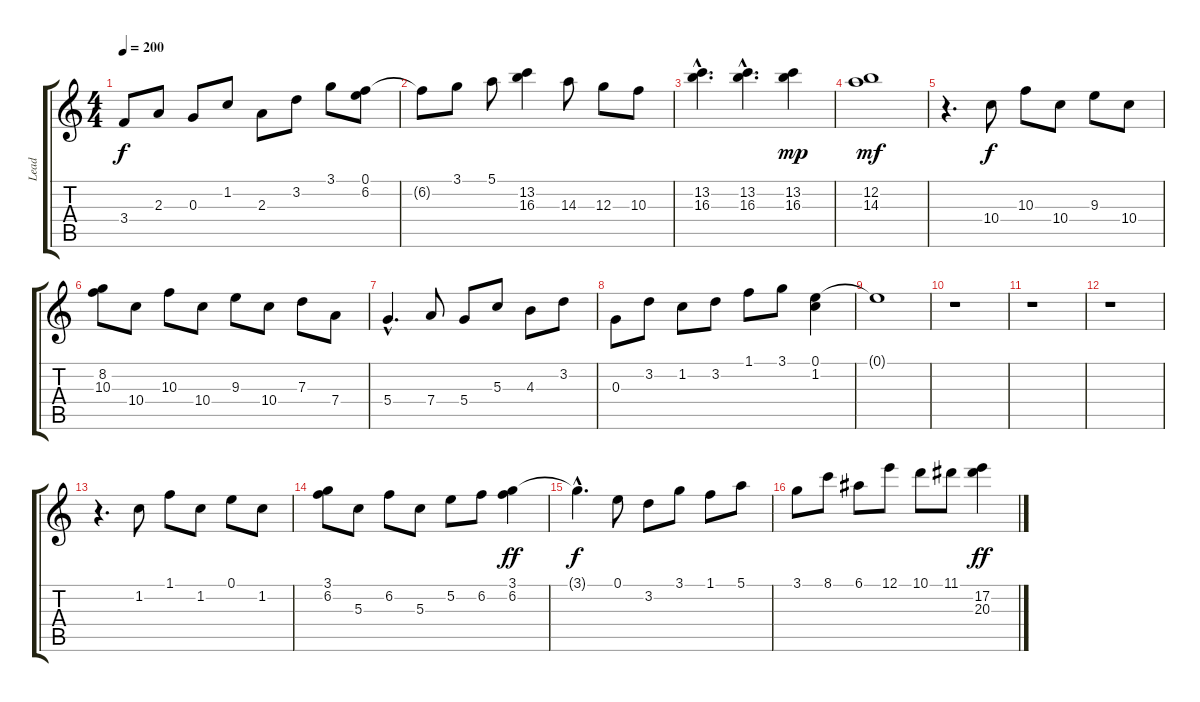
\track ("Lead" "Lead") {instrument distortionguitar}
\staff {score tabs}
\tuning (E4 B3 G3 D3 A2 E2) {hide}
\ts (4 4)
\tempo 200
\clef g2
\ks c
3.4.8{dy f} 2.3.8 0.3.8 1.2.8 2.3.8 3.2.8 3.1.8 (0.1 6.2).8 |
6.2{t}.8 3.1.8 5.1.8 (13.2 16.3).4 14.3.8 12.3.8 10.3.8 |
(13.2{hac} 16.3).4{d} (13.2{hac} 16.3).4{d} (13.2 16.3).4{dy mp} |
(12.2 14.3).1{dy mf} |
r.4{d} 10.4.8{dy f} 10.3.8 10.4.8 9.3.8 10.4.8 |
(8.2 10.3).8 10.4.8 10.3.8 10.4.8 9.3.8 10.4.8 7.3.8 7.4.8 |
5.4{hac}.4{d} 7.4.8 5.4.8 5.3.8 4.3.8 3.2.8 |
0.3.8 3.2.8 1.2.8 3.2.8 1.1.8 3.1.8 (0.1 1.2).4 |
0.1{t}.1 |
r.1 |
r.1 |
r.1 |
r.4{d} 1.2.8 1.1.8 1.2.8 0.1.8 1.2.8 |
(3.1 6.2).8 5.3.8 6.2.8 5.3.8 5.2.8 6.2.8 (3.1 6.2).4{dy ff} |
3.1{hac t}.4{d dy f} 0.1.8 3.2.8 3.1.8 1.1.8 5.1.8 |
3.1.8 8.1.8 6.1.8 12.1.8 10.1.8 11.1.8 (17.2 20.3).4{dy ff}
